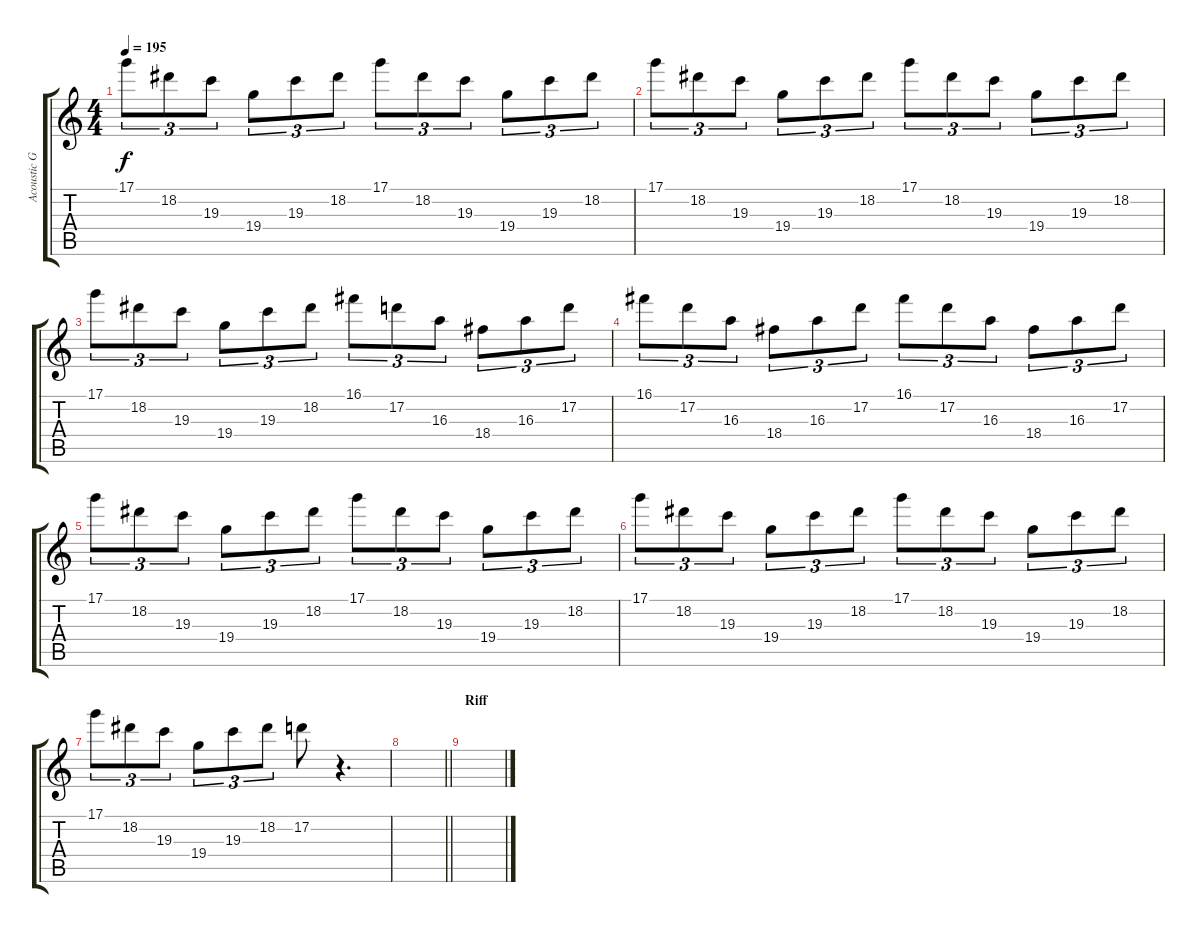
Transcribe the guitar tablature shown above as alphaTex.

\track ("Acoustic Guitar I" "Acoustic G") {instrument acousticguitarsteel}
\staff {score tabs}
\tuning (D4 A3 F3 C3 G2 D2) {hide}
\ts (4 4)
\tempo 195
\clef g2
\ks c
17.1.8{tu (3 2) dy f volume 14 balance 4} 18.2.8{tu (3 2)} 19.3.8{tu (3 2)} 19.4.8{tu (3 2)} 19.3.8{tu (3 2)} 18.2.8{tu (3 2)} 17.1.8{tu (3 2)} 18.2.8{tu (3 2)} 19.3.8{tu (3 2)} 19.4.8{tu (3 2)} 19.3.8{tu (3 2)} 18.2.8{tu (3 2)} |
17.1.8{tu (3 2)} 18.2.8{tu (3 2)} 19.3.8{tu (3 2)} 19.4.8{tu (3 2)} 19.3.8{tu (3 2)} 18.2.8{tu (3 2)} 17.1.8{tu (3 2)} 18.2.8{tu (3 2)} 19.3.8{tu (3 2)} 19.4.8{tu (3 2)} 19.3.8{tu (3 2)} 18.2.8{tu (3 2)} |
17.1.8{tu (3 2)} 18.2.8{tu (3 2)} 19.3.8{tu (3 2)} 19.4.8{tu (3 2)} 19.3.8{tu (3 2)} 18.2.8{tu (3 2)} 16.1.8{tu (3 2)} 17.2.8{tu (3 2)} 16.3.8{tu (3 2)} 18.4.8{tu (3 2)} 16.3.8{tu (3 2)} 17.2.8{tu (3 2)} |
16.1.8{tu (3 2)} 17.2.8{tu (3 2)} 16.3.8{tu (3 2)} 18.4.8{tu (3 2)} 16.3.8{tu (3 2)} 17.2.8{tu (3 2)} 16.1.8{tu (3 2)} 17.2.8{tu (3 2)} 16.3.8{tu (3 2)} 18.4.8{tu (3 2)} 16.3.8{tu (3 2)} 17.2.8{tu (3 2)} |
17.1.8{tu (3 2)} 18.2.8{tu (3 2)} 19.3.8{tu (3 2)} 19.4.8{tu (3 2)} 19.3.8{tu (3 2)} 18.2.8{tu (3 2)} 17.1.8{tu (3 2)} 18.2.8{tu (3 2)} 19.3.8{tu (3 2)} 19.4.8{tu (3 2)} 19.3.8{tu (3 2)} 18.2.8{tu (3 2)} |
17.1.8{tu (3 2)} 18.2.8{tu (3 2)} 19.3.8{tu (3 2)} 19.4.8{tu (3 2)} 19.3.8{tu (3 2)} 18.2.8{tu (3 2)} 17.1.8{tu (3 2)} 18.2.8{tu (3 2)} 19.3.8{tu (3 2)} 19.4.8{tu (3 2)} 19.3.8{tu (3 2)} 18.2.8{tu (3 2)} |
17.1.8{tu (3 2)} 18.2.8{tu (3 2)} 19.3.8{tu (3 2)} 19.4.8{tu (3 2)} 19.3.8{tu (3 2)} 18.2.8{tu (3 2)} 17.2.8 r.4{d} |
\barLineRight lightlight
|
\section ("" "Riff")
